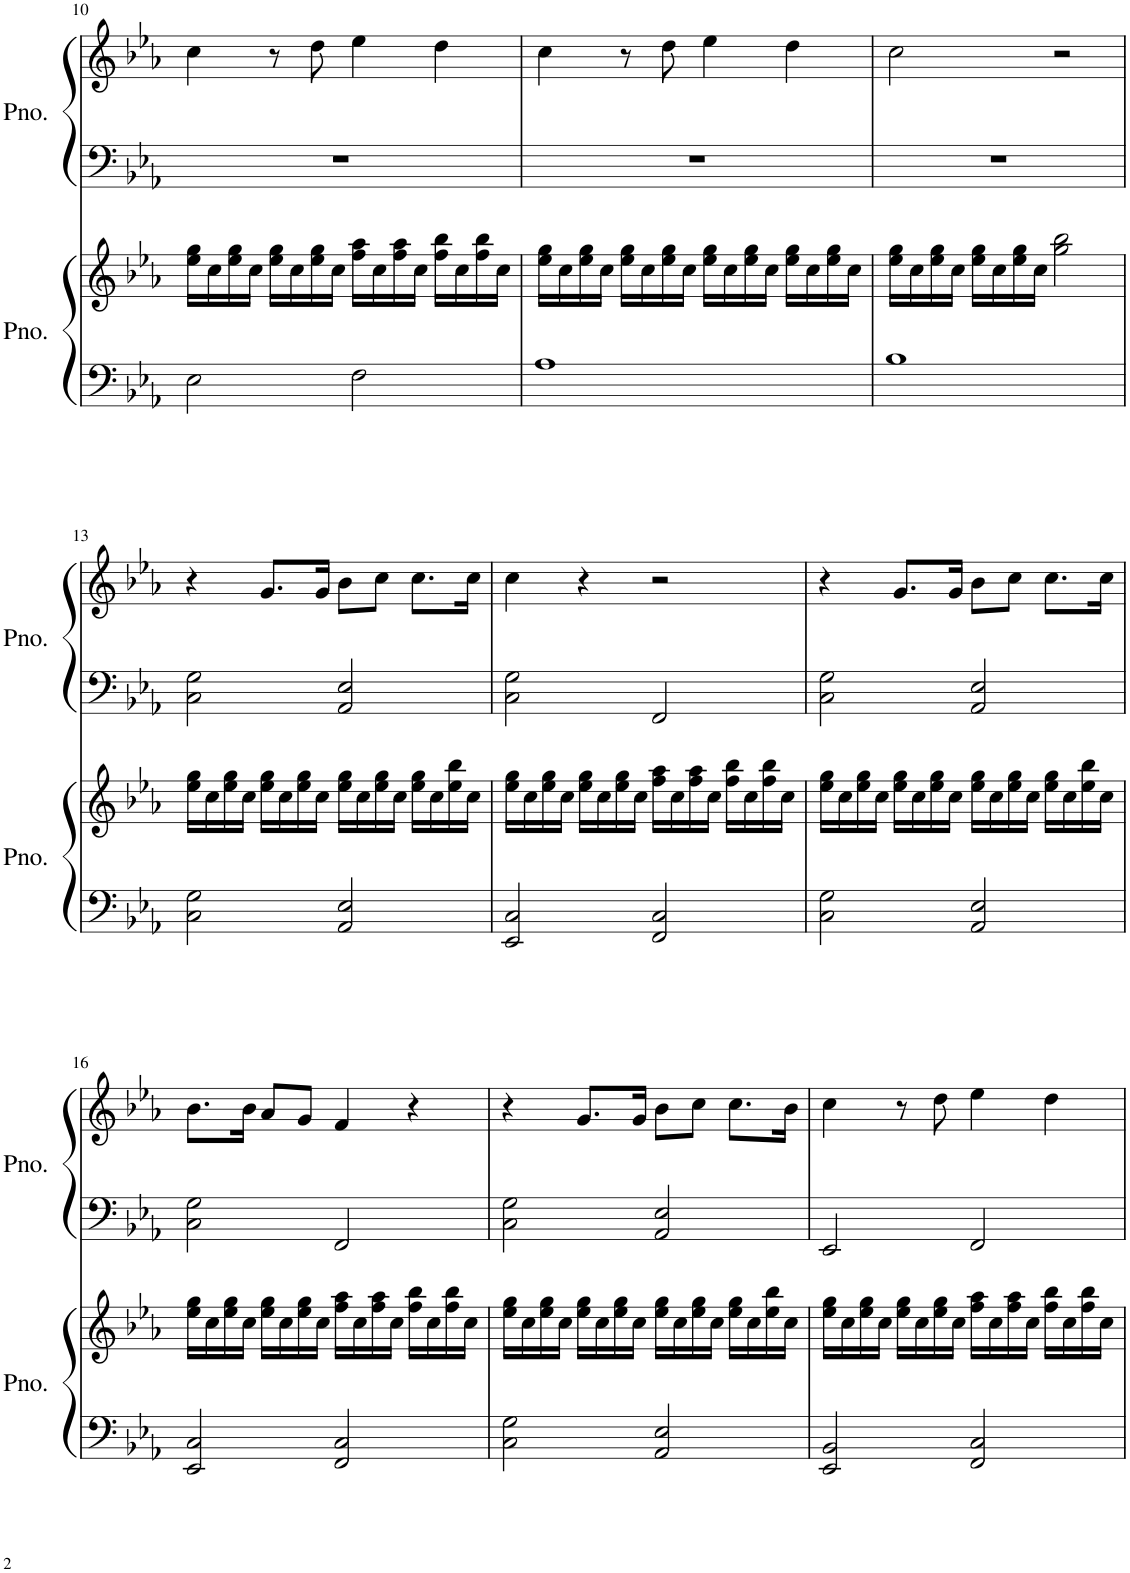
**kern	**kern	**kern	**kern
*part2	*part2	*part1	*part1
*staff4	*staff3	*staff2	*staff1
*I"Piano	*	*I"Piano	*
*I'Pno.	*	*I'Pno.	*
!!LO:PB:g=z
*clefF4	*clefG2	*clefF4	*clefG2
*k[b-e-a-]	*k[b-e-a-]	*k[b-e-a-]	*k[b-e-a-]
*M4/4	*M4/4	*M4/4	*M4/4
=10	=10	=10	=10
2E-\	16ee-\ 16gg\LL	1r	4cc\
.	16cc\	.	.
.	16ee-\ 16gg\	.	.
.	16cc\JJ	.	.
.	16ee-\ 16gg\LL	.	8r
.	16cc\	.	.
.	16ee-\ 16gg\	.	8dd\
.	16cc\JJ	.	.
2F\	16ff\ 16aa-\LL	.	4ee-\
.	16cc\	.	.
.	16ff\ 16aa-\	.	.
.	16cc\JJ	.	.
.	16ff\ 16bb-\LL	.	4dd\
.	16cc\	.	.
.	16ff\ 16bb-\	.	.
.	16cc\JJ	.	.
=11	=11	=11	=11
1A-	16ee-\ 16gg\LL	1r	4cc\
.	16cc\	.	.
.	16ee-\ 16gg\	.	.
.	16cc\JJ	.	.
.	16ee-\ 16gg\LL	.	8r
.	16cc\	.	.
.	16ee-\ 16gg\	.	8dd\
.	16cc\JJ	.	.
.	16ee-\ 16gg\LL	.	4ee-\
.	16cc\	.	.
.	16ee-\ 16gg\	.	.
.	16cc\JJ	.	.
.	16ee-\ 16gg\LL	.	4dd\
.	16cc\	.	.
.	16ee-\ 16gg\	.	.
.	16cc\JJ	.	.
=12	=12	=12	=12
1B-	16ee-\ 16gg\LL	1r	2cc\
.	16cc\	.	.
.	16ee-\ 16gg\	.	.
.	16cc\JJ	.	.
.	16ee-\ 16gg\LL	.	.
.	16cc\	.	.
.	16ee-\ 16gg\	.	.
.	16cc\JJ	.	.
.	2gg\ 2bb-\	.	2r
!!LO:LB:g=z
=13	=13	=13	=13
2C\ 2G\	16ee-\ 16gg\LL	2C\ 2G\	4r
.	16cc\	.	.
.	16ee-\ 16gg\	.	.
.	16cc\JJ	.	.
.	16ee-\ 16gg\LL	.	8.g/L
.	16cc\	.	.
.	16ee-\ 16gg\	.	.
.	16cc\JJ	.	16g/Jk
2AA-/ 2E-/	16ee-\ 16gg\LL	2AA-/ 2E-/	8b-\L
.	16cc\	.	.
.	16ee-\ 16gg\	.	8cc\J
.	16cc\JJ	.	.
.	16ee-\ 16gg\LL	.	8.cc\L
.	16cc\	.	.
.	16ee-\ 16bb-\	.	.
.	16cc\JJ	.	16cc\Jk
=14	=14	=14	=14
2EE-/ 2C/	16ee-\ 16gg\LL	2C\ 2G\	4cc\
.	16cc\	.	.
.	16ee-\ 16gg\	.	.
.	16cc\JJ	.	.
.	16ee-\ 16gg\LL	.	4r
.	16cc\	.	.
.	16ee-\ 16gg\	.	.
.	16cc\JJ	.	.
2FF/ 2C/	16ff\ 16aa-\LL	2FF/	2r
.	16cc\	.	.
.	16ff\ 16aa-\	.	.
.	16cc\JJ	.	.
.	16ff\ 16bb-\LL	.	.
.	16cc\	.	.
.	16ff\ 16bb-\	.	.
.	16cc\JJ	.	.
=15	=15	=15	=15
2C\ 2G\	16ee-\ 16gg\LL	2C\ 2G\	4r
.	16cc\	.	.
.	16ee-\ 16gg\	.	.
.	16cc\JJ	.	.
.	16ee-\ 16gg\LL	.	8.g/L
.	16cc\	.	.
.	16ee-\ 16gg\	.	.
.	16cc\JJ	.	16g/Jk
2AA-/ 2E-/	16ee-\ 16gg\LL	2AA-/ 2E-/	8b-\L
.	16cc\	.	.
.	16ee-\ 16gg\	.	8cc\J
.	16cc\JJ	.	.
.	16ee-\ 16gg\LL	.	8.cc\L
.	16cc\	.	.
.	16ee-\ 16bb-\	.	.
.	16cc\JJ	.	16cc\Jk
!!LO:LB:g=z
=16	=16	=16	=16
2EE-/ 2C/	16ee-\ 16gg\LL	2C\ 2G\	8.b-\L
.	16cc\	.	.
.	16ee-\ 16gg\	.	.
.	16cc\JJ	.	16b-\Jk
.	16ee-\ 16gg\LL	.	8a-/L
.	16cc\	.	.
.	16ee-\ 16gg\	.	8g/J
.	16cc\JJ	.	.
2FF/ 2C/	16ff\ 16aa-\LL	2FF/	4f/
.	16cc\	.	.
.	16ff\ 16aa-\	.	.
.	16cc\JJ	.	.
.	16ff\ 16bb-\LL	.	4r
.	16cc\	.	.
.	16ff\ 16bb-\	.	.
.	16cc\JJ	.	.
=17	=17	=17	=17
2C\ 2G\	16ee-\ 16gg\LL	2C\ 2G\	4r
.	16cc\	.	.
.	16ee-\ 16gg\	.	.
.	16cc\JJ	.	.
.	16ee-\ 16gg\LL	.	8.g/L
.	16cc\	.	.
.	16ee-\ 16gg\	.	.
.	16cc\JJ	.	16g/Jk
2AA-/ 2E-/	16ee-\ 16gg\LL	2AA-/ 2E-/	8b-\L
.	16cc\	.	.
.	16ee-\ 16gg\	.	8cc\J
.	16cc\JJ	.	.
.	16ee-\ 16gg\LL	.	8.cc\L
.	16cc\	.	.
.	16ee-\ 16bb-\	.	.
.	16cc\JJ	.	16b-\Jk
=18	=18	=18	=18
2EE-/ 2BB-/	16ee-\ 16gg\LL	2EE-/	4cc\
.	16cc\	.	.
.	16ee-\ 16gg\	.	.
.	16cc\JJ	.	.
.	16ee-\ 16gg\LL	.	8r
.	16cc\	.	.
.	16ee-\ 16gg\	.	8dd\
.	16cc\JJ	.	.
2FF/ 2C/	16ff\ 16aa-\LL	2FF/	4ee-\
.	16cc\	.	.
.	16ff\ 16aa-\	.	.
.	16cc\JJ	.	.
.	16ff\ 16bb-\LL	.	4dd\
.	16cc\	.	.
.	16ff\ 16bb-\	.	.
.	16cc\JJ	.	.
=	=	=	=
*-	*-	*-	*-
